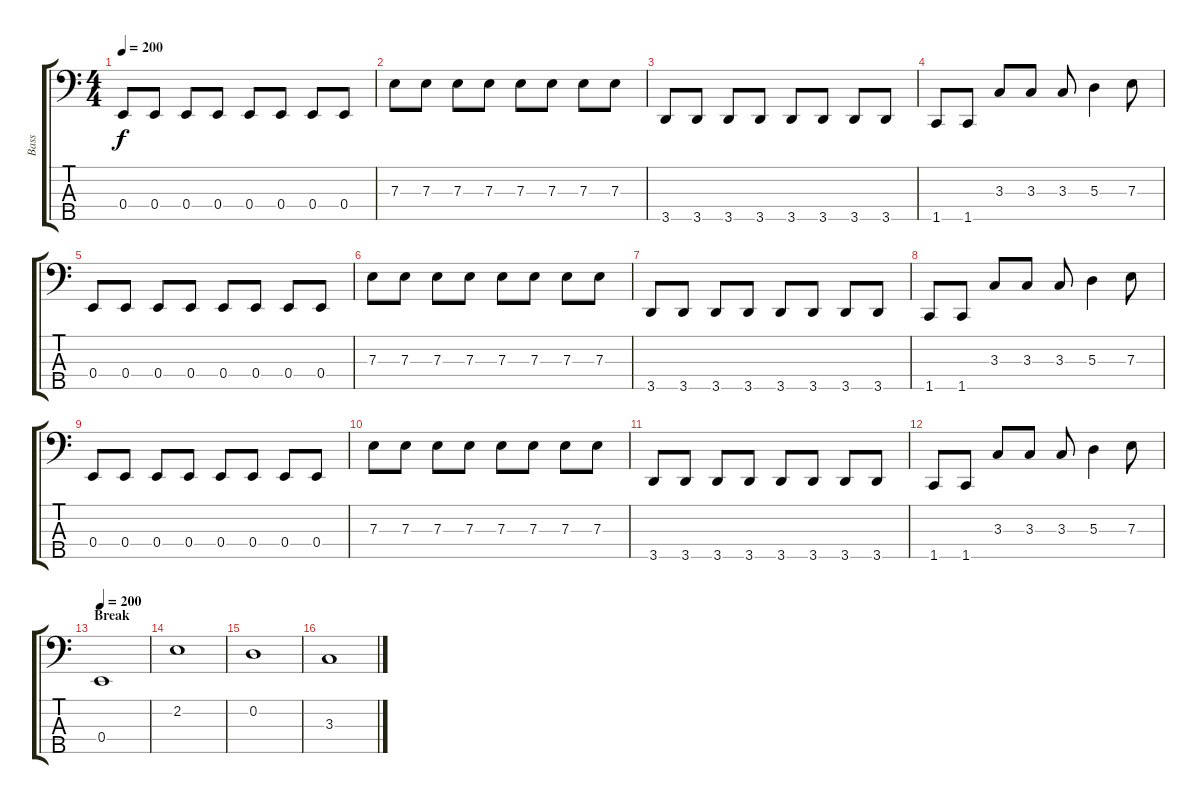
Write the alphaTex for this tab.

\track ("Bass" "Bass") {instrument electricbassfinger}
\staff {score tabs}
\tuning (G2 D2 A1 E1 B0) {hide}
\ts (4 4)
\tempo 200
\clef f4
\ks c
0.4.8{dy f} 0.4.8 0.4.8 0.4.8 0.4.8 0.4.8 0.4.8 0.4.8 |
7.3.8 7.3.8 7.3.8 7.3.8 7.3.8 7.3.8 7.3.8 7.3.8 |
3.5.8 3.5.8 3.5.8 3.5.8 3.5.8 3.5.8 3.5.8 3.5.8 |
1.5.8 1.5.8 3.3.8 3.3.8 3.3.8 5.3.4 7.3.8 |
0.4.8 0.4.8 0.4.8 0.4.8 0.4.8 0.4.8 0.4.8 0.4.8 |
7.3.8 7.3.8 7.3.8 7.3.8 7.3.8 7.3.8 7.3.8 7.3.8 |
3.5.8 3.5.8 3.5.8 3.5.8 3.5.8 3.5.8 3.5.8 3.5.8 |
1.5.8 1.5.8 3.3.8 3.3.8 3.3.8 5.3.4 7.3.8 |
0.4.8 0.4.8 0.4.8 0.4.8 0.4.8 0.4.8 0.4.8 0.4.8 |
7.3.8 7.3.8 7.3.8 7.3.8 7.3.8 7.3.8 7.3.8 7.3.8 |
3.5.8 3.5.8 3.5.8 3.5.8 3.5.8 3.5.8 3.5.8 3.5.8 |
1.5.8 1.5.8 3.3.8 3.3.8 3.3.8 5.3.4 7.3.8 |
\section ("" "Break")
\tempo 200
0.4.1 |
2.2.1 |
0.2.1 |
3.3.1
